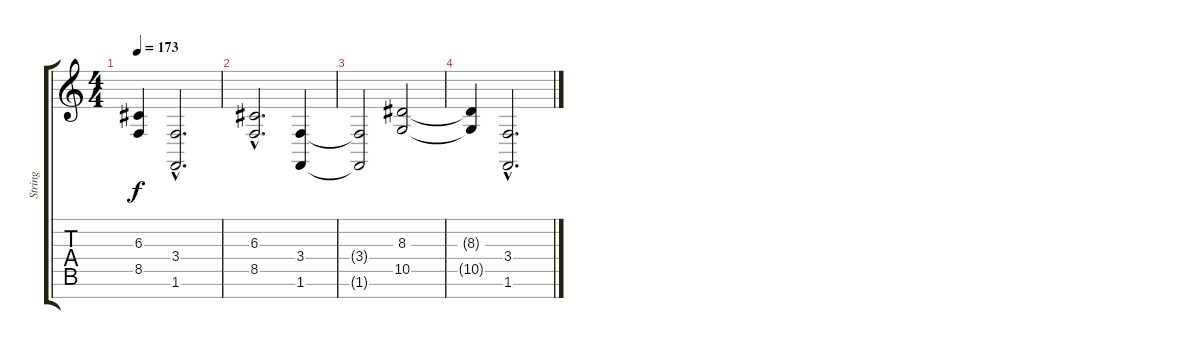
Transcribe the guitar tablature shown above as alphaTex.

\track ("String" "String") {instrument synthstrings2}
\staff {score tabs}
\tuning (E4 B3 G3 D3 A2 E2 B1) {hide}
\ts (4 4)
\tempo 173
\clef g2
\ks c
(6.3{t} 8.5{t}).4{dy f} (3.4{hac} 1.6{hac}).2{d} |
(6.3{hac} 8.5{hac}).2{d} (3.4 1.6).4 |
(3.4{t} 1.6{t}).2 (8.3 10.5).2 |
(8.3{t} 10.5{t}).4 (3.4{hac} 1.6{hac}).2{d}
